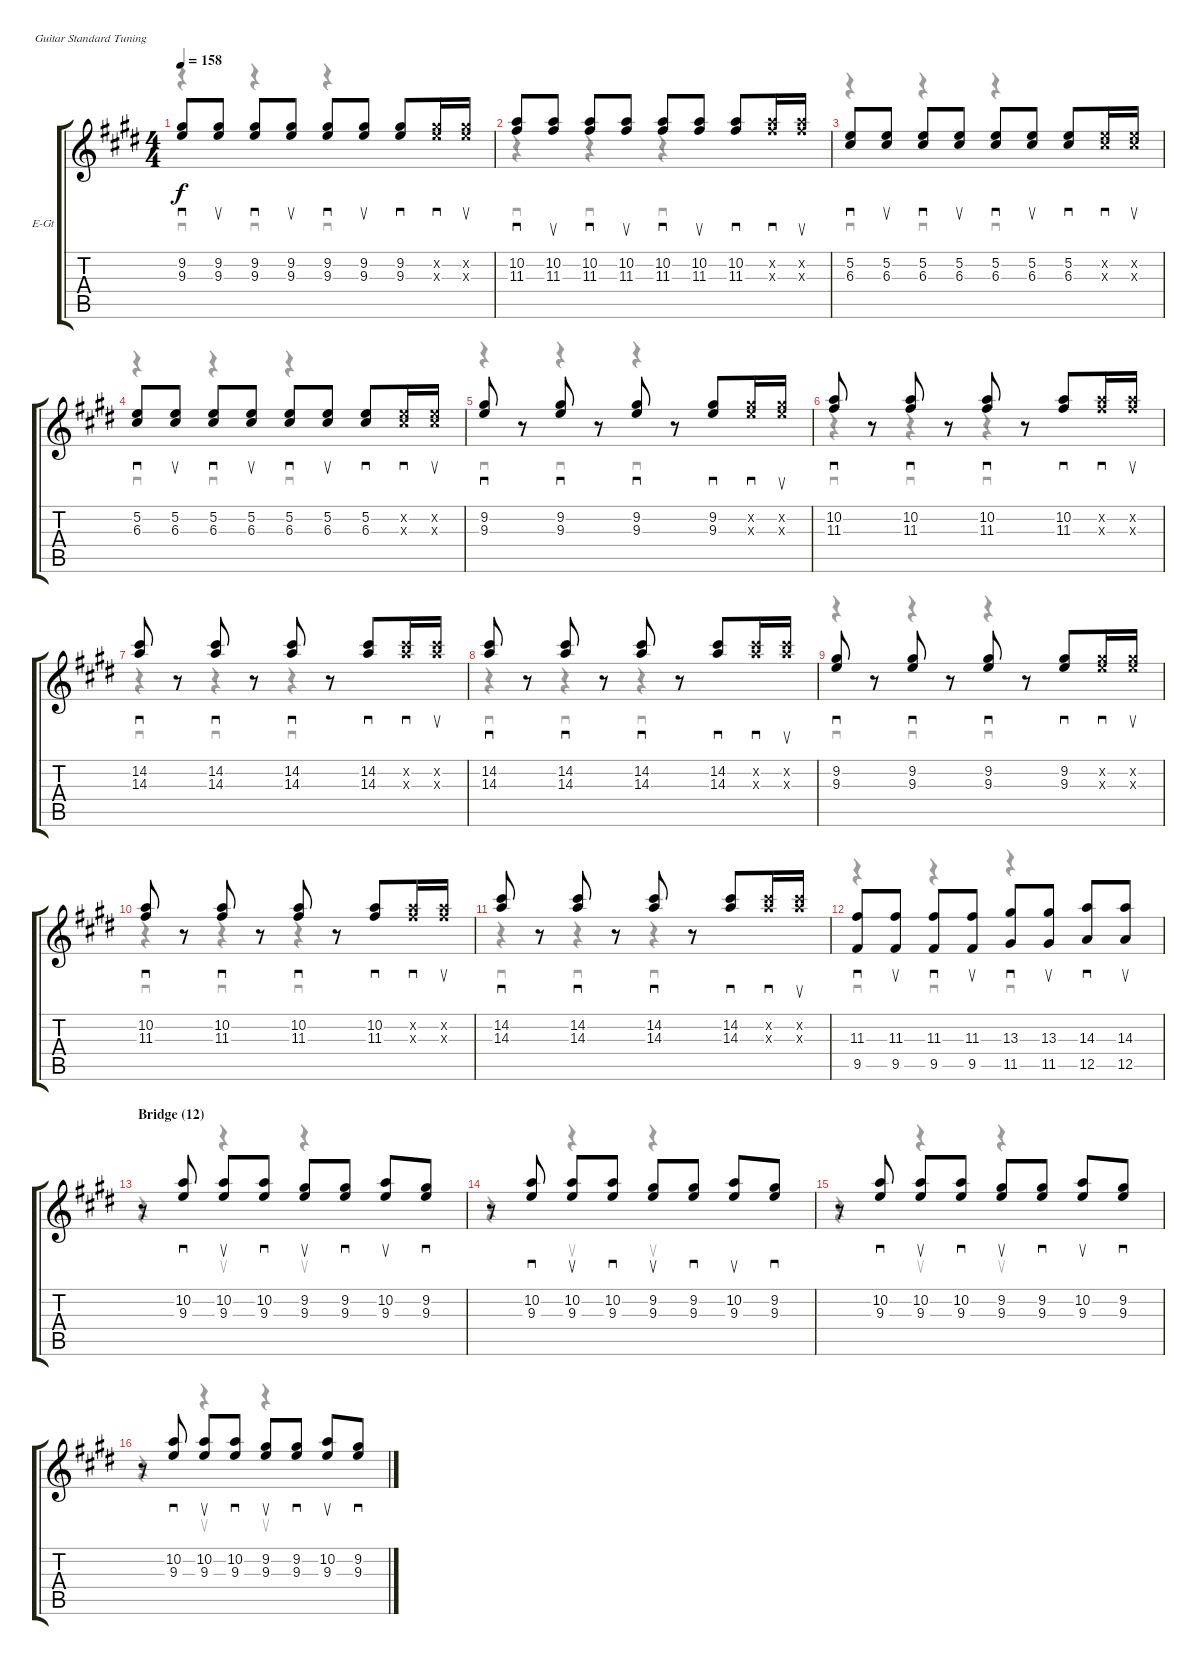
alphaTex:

\bracketExtendMode groupsimilarinstruments
\firstSystemTrackNameOrientation horizontal
\otherSystemsTrackNameOrientation horizontal
\track ("Guitar 2" "E-Gt") {instrument distortionguitar}
\staff {score tabs}
\tuning (E4 B3 G3 D3 A2 E2)
\voice
\ts (4 4)
\tempo 158
\clef g2
\ks e
(9.2 9.3).8{sd dy f} (9.2 9.3).8{su} (9.2 9.3).8{sd} (9.2 9.3).8{su} (9.2 9.3).8{sd} (9.2 9.3).8{su} (9.2 9.3).8{sd} (9.2{x} 9.3{x}).16{sd} (9.2{x} 9.3{x}).16{su} |
(10.2 11.3).8{sd} (10.2 11.3).8{su} (10.2 11.3).8{sd} (10.2 11.3).8{su} (10.2 11.3).8{sd} (10.2 11.3).8{su} (10.2 11.3).8{sd} (10.2{x} 11.3{x}).16{sd} (10.2{x} 11.3{x}).16{su} |
(5.2 6.3).8{sd} (5.2 6.3).8{su} (5.2 6.3).8{sd} (5.2 6.3).8{su} (5.2 6.3).8{sd} (5.2 6.3).8{su} (5.2 6.3).8{sd} (5.2{x} 6.3{x}).16{sd} (5.2{x} 6.3{x}).16{su} |
(5.2 6.3).8{sd} (5.2 6.3).8{su} (5.2 6.3).8{sd} (5.2 6.3).8{su} (5.2 6.3).8{sd} (5.2 6.3).8{su} (5.2 6.3).8{sd} (5.2{x} 6.3{x}).16{sd} (5.2{x} 6.3{x}).16{su} |
(9.2 9.3).8{sd} r.8 (9.2 9.3).8{sd} r.8 (9.2 9.3).8{sd} r.8 (9.2 9.3).8{sd} (9.2{x} 9.3{x}).16{sd} (9.2{x} 9.3{x}).16{su} |
(10.2 11.3).8{sd} r.8 (10.2 11.3).8{sd} r.8 (10.2 11.3).8{sd} r.8 (10.2 11.3).8{sd} (10.2{x} 11.3{x}).16{sd} (10.2{x} 11.3{x}).16{su} |
(14.2 14.3).8{sd} r.8 (14.2 14.3).8{sd} r.8 (14.2 14.3).8{sd} r.8 (14.2 14.3).8{sd} (14.2{x} 14.3{x}).16{sd} (14.2{x} 14.3{x}).16{su} |
(14.2 14.3).8{sd} r.8 (14.2 14.3).8{sd} r.8 (14.2 14.3).8{sd} r.8 (14.2 14.3).8{sd} (14.2{x} 14.3{x}).16{sd} (14.2{x} 14.3{x}).16{su} |
(9.2 9.3).8{sd} r.8 (9.2 9.3).8{sd} r.8 (9.2 9.3).8{sd} r.8 (9.2 9.3).8{sd} (9.2{x} 9.3{x}).16{sd} (9.2{x} 9.3{x}).16{su} |
(10.2 11.3).8{sd} r.8 (10.2 11.3).8{sd} r.8 (10.2 11.3).8{sd} r.8 (10.2 11.3).8{sd} (10.2{x} 11.3{x}).16{sd} (10.2{x} 11.3{x}).16{su} |
(14.2 14.3).8{sd} r.8 (14.2 14.3).8{sd} r.8 (14.2 14.3).8{sd} r.8 (14.2 14.3).8{sd} (14.2{x} 14.3{x}).16{sd} (14.2{x} 14.3{x}).16{su} |
(11.3 9.5).8{sd} (11.3 9.5).8{su} (11.3 9.5).8{sd} (11.3 9.5).8{su} (13.3 11.5).8{sd} (13.3 11.5).8{su} (14.3 12.5).8{sd} (14.3 12.5).8{su} |
\section ("" "Bridge (12)")
r.8 (10.2 9.3).8{sd} (10.2 9.3).8{su} (10.2 9.3).8{sd} (9.2 9.3).8{su} (9.2 9.3).8{sd} (10.2 9.3).8{su} (9.2 9.3).8{sd} |
r.8 (10.2 9.3).8{sd} (10.2 9.3).8{su} (10.2 9.3).8{sd} (9.2 9.3).8{su} (9.2 9.3).8{sd} (10.2 9.3).8{su} (9.2 9.3).8{sd} |
r.8 (10.2 9.3).8{sd} (10.2 9.3).8{su} (10.2 9.3).8{sd} (9.2 9.3).8{su} (9.2 9.3).8{sd} (10.2 9.3).8{su} (9.2 9.3).8{sd} |
r.8 (10.2 9.3).8{sd} (10.2 9.3).8{su} (10.2 9.3).8{sd} (9.2 9.3).8{su} (9.2 9.3).8{sd} (10.2 9.3).8{su} (9.2 9.3).8{sd}
\voice
\clef g2
\ottava regular
\simile none
\ks e
r.4{sd dy mf} r.4{sd} r.4{sd} |
r.4{sd} r.4{sd} r.4{sd} |
r.4{sd} r.4{sd} r.4{sd} |
r.4{sd} r.4{sd} r.4{sd} |
r.4{sd} r.4{sd} r.4{sd} |
r.4{sd} r.4{sd} r.4{sd} |
r.4{sd} r.4{sd} r.4{sd} |
r.4{sd} r.4{sd} r.4{sd} |
r.4{sd} r.4{sd} r.4{sd} |
r.4{sd} r.4{sd} r.4{sd} |
r.4{sd} r.4{sd} r.4{sd} |
r.4{sd} r.4{sd} r.4{sd} |
r.4 r.4{su} r.4{su} |
r.4 r.4{su} r.4{su} |
r.4 r.4{su} r.4{su} |
r.4 r.4{su} r.4{su}
